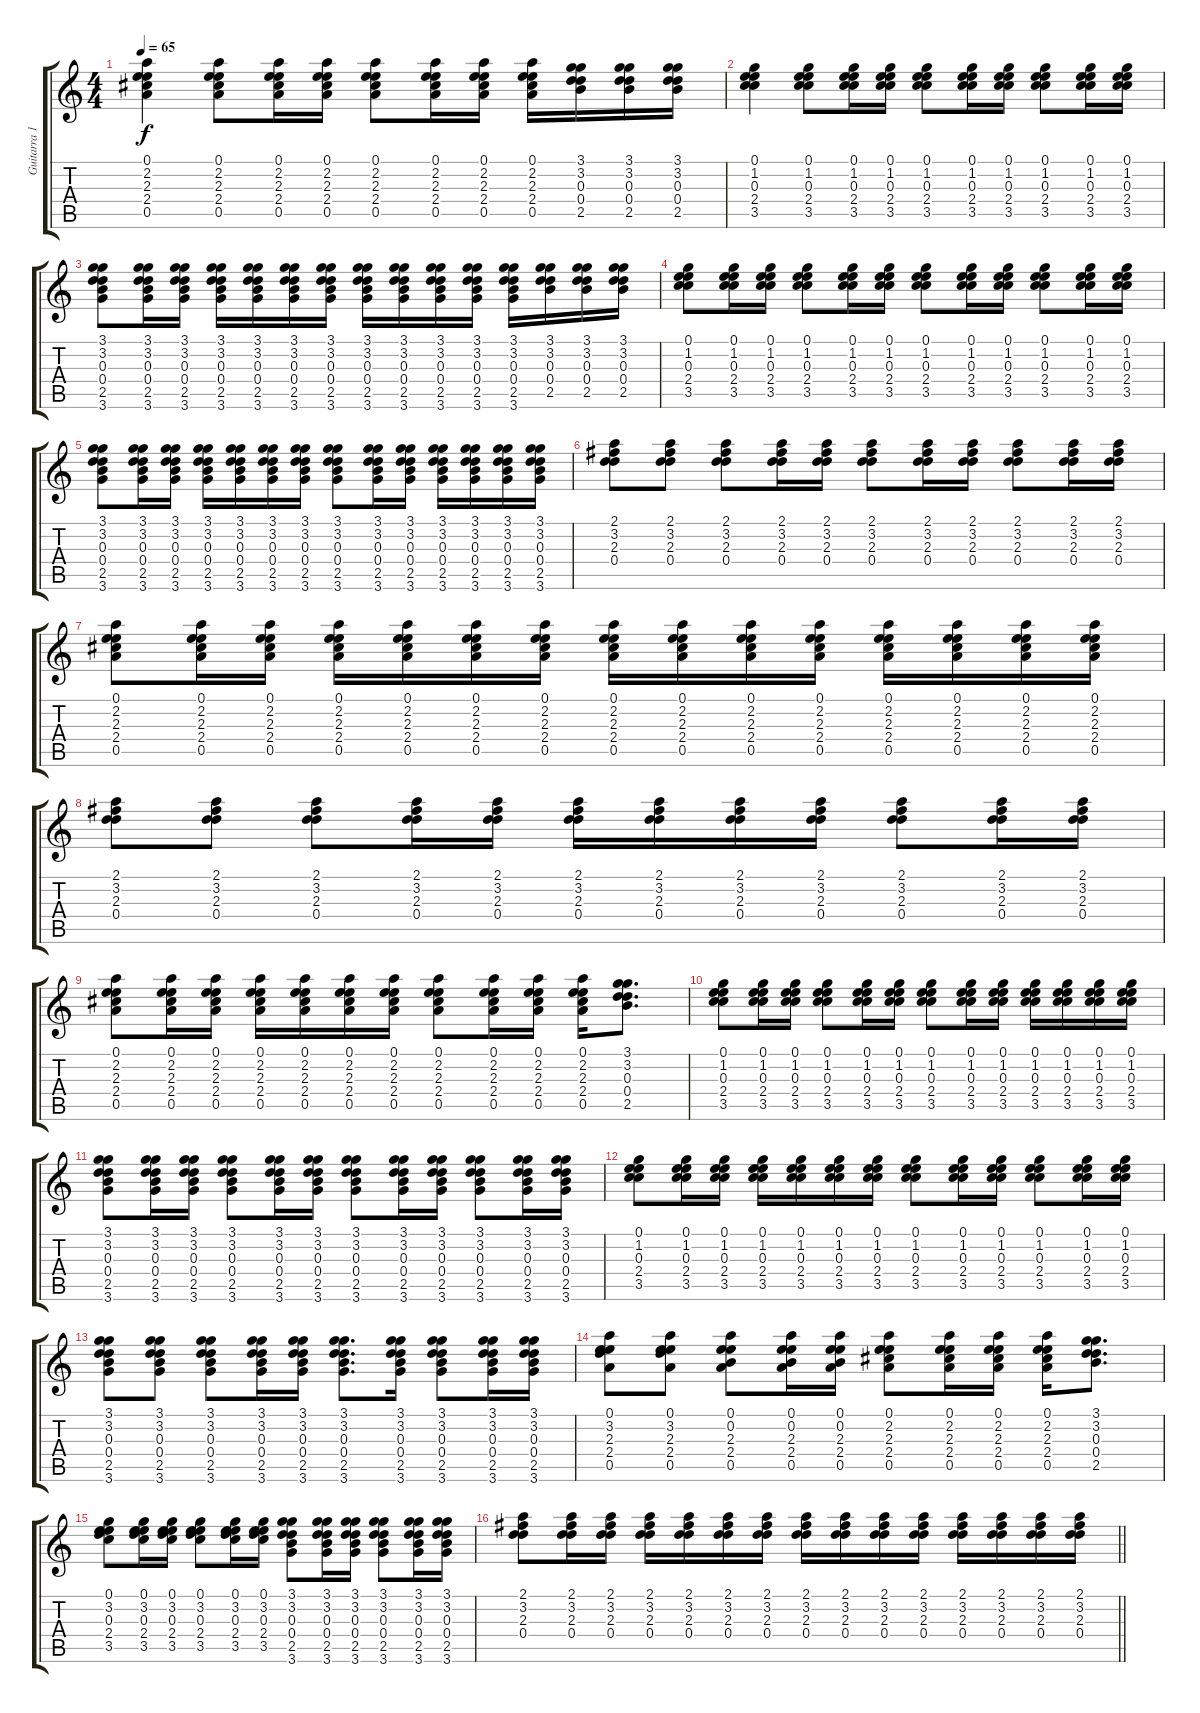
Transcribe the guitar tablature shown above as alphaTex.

\track ("Guitarra 1 (rasgueo)" "Guitarra 1") {instrument acousticguitarsteel}
\staff {score tabs}
\tuning (E4 B3 G4 D4 A3 E3) {hide}
\ts (4 4)
\tempo 65
\clef g2
\ks c
(0.1 2.2 2.3 2.4 0.5).4{dy f} (0.1 2.2 2.3 2.4 0.5).8 (0.1 2.2 2.3 2.4 0.5).16 (0.1 2.2 2.3 2.4 0.5).16 (0.1 2.2 2.3 2.4 0.5).8 (0.1 2.2 2.3 2.4 0.5).16 (0.1 2.2 2.3 2.4 0.5).16 (0.1 2.2 2.3 2.4 0.5).16 (3.1 3.2 0.3 0.4 2.5).16 (3.1 3.2 0.3 0.4 2.5).16 (3.1 3.2 0.3 0.4 2.5).16 |
(0.1 1.2 0.3 2.4 3.5).4 (0.1 1.2 0.3 2.4 3.5).8 (0.1 1.2 0.3 2.4 3.5).16 (0.1 1.2 0.3 2.4 3.5).16 (0.1 1.2 0.3 2.4 3.5).8 (0.1 1.2 0.3 2.4 3.5).16 (0.1 1.2 0.3 2.4 3.5).16 (0.1 1.2 0.3 2.4 3.5).8 (0.1 1.2 0.3 2.4 3.5).16 (0.1 1.2 0.3 2.4 3.5).16 |
(3.1 3.2 0.3 0.4 2.5 3.6).8 (3.1 3.2 0.3 0.4 2.5 3.6).16 (3.1 3.2 0.3 0.4 2.5 3.6).16 (3.1 3.2 0.3 0.4 2.5 3.6).16 (3.1 3.2 0.3 0.4 2.5 3.6).16 (3.1 3.2 0.3 0.4 2.5 3.6).16 (3.1 3.2 0.3 0.4 2.5 3.6).16 (3.1 3.2 0.3 0.4 2.5 3.6).16 (3.1 3.2 0.3 0.4 2.5 3.6).16 (3.1 3.2 0.3 0.4 2.5 3.6).16 (3.1 3.2 0.3 0.4 2.5 3.6).16 (3.1 3.2 0.3 0.4 2.5 3.6).16 (3.1 3.2 0.3 0.4 2.5).16 (3.1 3.2 0.3 0.4 2.5).16 (3.1 3.2 0.3 0.4 2.5).16 |
(0.1 1.2 0.3 2.4 3.5).8 (0.1 1.2 0.3 2.4 3.5).16 (0.1 1.2 0.3 2.4 3.5).16 (0.1 1.2 0.3 2.4 3.5).8 (0.1 1.2 0.3 2.4 3.5).16 (0.1 1.2 0.3 2.4 3.5).16 (0.1 1.2 0.3 2.4 3.5).8 (0.1 1.2 0.3 2.4 3.5).16 (0.1 1.2 0.3 2.4 3.5).16 (0.1 1.2 0.3 2.4 3.5).8 (0.1 1.2 0.3 2.4 3.5).16 (0.1 1.2 0.3 2.4 3.5).16 |
(3.1 3.2 0.3 0.4 2.5 3.6).8 (3.1 3.2 0.3 0.4 2.5 3.6).16 (3.1 3.2 0.3 0.4 2.5 3.6).16 (3.1 3.2 0.3 0.4 2.5 3.6).16 (3.1 3.2 0.3 0.4 2.5 3.6).16 (3.1 3.2 0.3 0.4 2.5 3.6).16 (3.1 3.2 0.3 0.4 2.5 3.6).16 (3.1 3.2 0.3 0.4 2.5 3.6).8 (3.1 3.2 0.3 0.4 2.5 3.6).16 (3.1 3.2 0.3 0.4 2.5 3.6).16 (3.1 3.2 0.3 0.4 2.5 3.6).16 (3.1 3.2 0.3 0.4 2.5 3.6).16 (3.1 3.2 0.3 0.4 2.5 3.6).16 (3.1 3.2 0.3 0.4 2.5 3.6).16 |
(2.1 3.2 2.3 0.4).8 (2.1 3.2 2.3 0.4).8 (2.1 3.2 2.3 0.4).8 (2.1 3.2 2.3 0.4).16 (2.1 3.2 2.3 0.4).16 (2.1 3.2 2.3 0.4).8 (2.1 3.2 2.3 0.4).16 (2.1 3.2 2.3 0.4).16 (2.1 3.2 2.3 0.4).8 (2.1 3.2 2.3 0.4).16 (2.1 3.2 2.3 0.4).16 |
(0.1 2.2 2.3 2.4 0.5).8 (0.1 2.2 2.3 2.4 0.5).16 (0.1 2.2 2.3 2.4 0.5).16 (0.1 2.2 2.3 2.4 0.5).16 (0.1 2.2 2.3 2.4 0.5).16 (0.1 2.2 2.3 2.4 0.5).16 (0.1 2.2 2.3 2.4 0.5).16 (0.1 2.2 2.3 2.4 0.5).16 (0.1 2.2 2.3 2.4 0.5).16 (0.1 2.2 2.3 2.4 0.5).16 (0.1 2.2 2.3 2.4 0.5).16 (0.1 2.2 2.3 2.4 0.5).16 (0.1 2.2 2.3 2.4 0.5).16 (0.1 2.2 2.3 2.4 0.5).16 (0.1 2.2 2.3 2.4 0.5).16 |
(2.1 3.2 2.3 0.4).8 (2.1 3.2 2.3 0.4).8 (2.1 3.2 2.3 0.4).8 (2.1 3.2 2.3 0.4).16 (2.1 3.2 2.3 0.4).16 (2.1 3.2 2.3 0.4).16 (2.1 3.2 2.3 0.4).16 (2.1 3.2 2.3 0.4).16 (2.1 3.2 2.3 0.4).16 (2.1 3.2 2.3 0.4).8 (2.1 3.2 2.3 0.4).16 (2.1 3.2 2.3 0.4).16 |
(0.1 2.2 2.3 2.4 0.5).8 (0.1 2.2 2.3 2.4 0.5).16 (0.1 2.2 2.3 2.4 0.5).16 (0.1 2.2 2.3 2.4 0.5).16 (0.1 2.2 2.3 2.4 0.5).16 (0.1 2.2 2.3 2.4 0.5).16 (0.1 2.2 2.3 2.4 0.5).16 (0.1 2.2 2.3 2.4 0.5).8 (0.1 2.2 2.3 2.4 0.5).16 (0.1 2.2 2.3 2.4 0.5).16 (0.1 2.2 2.3 2.4 0.5).16 (3.1 3.2 0.3 0.4 2.5).8{d} |
(0.1 1.2 0.3 2.4 3.5).8 (0.1 1.2 0.3 2.4 3.5).16 (0.1 1.2 0.3 2.4 3.5).16 (0.1 1.2 0.3 2.4 3.5).8 (0.1 1.2 0.3 2.4 3.5).16 (0.1 1.2 0.3 2.4 3.5).16 (0.1 1.2 0.3 2.4 3.5).8 (0.1 1.2 0.3 2.4 3.5).16 (0.1 1.2 0.3 2.4 3.5).16 (0.1 1.2 0.3 2.4 3.5).16 (0.1 1.2 0.3 2.4 3.5).16 (0.1 1.2 0.3 2.4 3.5).16 (0.1 1.2 0.3 2.4 3.5).16 |
(3.1 3.2 0.3 0.4 2.5 3.6).8 (3.1 3.2 0.3 0.4 2.5 3.6).16 (3.1 3.2 0.3 0.4 2.5 3.6).16 (3.1 3.2 0.3 0.4 2.5 3.6).8 (3.1 3.2 0.3 0.4 2.5 3.6).16 (3.1 3.2 0.3 0.4 2.5 3.6).16 (3.1 3.2 0.3 0.4 2.5 3.6).8 (3.1 3.2 0.3 0.4 2.5 3.6).16 (3.1 3.2 0.3 0.4 2.5 3.6).16 (3.1 3.2 0.3 0.4 2.5 3.6).8 (3.1 3.2 0.3 0.4 2.5 3.6).16 (3.1 3.2 0.3 0.4 2.5 3.6).16 |
(0.1 1.2 0.3 2.4 3.5).8 (0.1 1.2 0.3 2.4 3.5).16 (0.1 1.2 0.3 2.4 3.5).16 (0.1 1.2 0.3 2.4 3.5).16 (0.1 1.2 0.3 2.4 3.5).16 (0.1 1.2 0.3 2.4 3.5).16 (0.1 1.2 0.3 2.4 3.5).16 (0.1 1.2 0.3 2.4 3.5).8 (0.1 1.2 0.3 2.4 3.5).16 (0.1 1.2 0.3 2.4 3.5).16 (0.1 1.2 0.3 2.4 3.5).8 (0.1 1.2 0.3 2.4 3.5).16 (0.1 1.2 0.3 2.4 3.5).16 |
(3.1 3.2 0.3 0.4 2.5 3.6).8 (3.1 3.2 0.3 0.4 2.5 3.6).8 (3.1 3.2 0.3 0.4 2.5 3.6).8 (3.1 3.2 0.3 0.4 2.5 3.6).16 (3.1 3.2 0.3 0.4 2.5 3.6).16 (3.1 3.2 0.3 0.4 2.5 3.6).8{d} (3.1 3.2 0.3 0.4 2.5 3.6).16 (3.1 3.2 0.3 0.4 2.5 3.6).8 (3.1 3.2 0.3 0.4 2.5 3.6).16 (3.1 3.2 0.3 0.4 2.5 3.6).16 |
(0.1 3.2 2.3 2.4 0.5).8 (0.1 3.2 2.3 2.4 0.5).8 (0.1 0.2 2.3 2.4 0.5).8 (0.1 0.2 2.3 2.4 0.5).16 (0.1 0.2 2.3 2.4 0.5).16 (0.1 2.2 2.3 2.4 0.5).8 (0.1 2.2 2.3 2.4 0.5).16 (0.1 2.2 2.3 2.4 0.5).16 (0.1 2.2 2.3 2.4 0.5).16 (3.1 3.2 0.3 0.4 2.5).8{d} |
(0.1 3.2 0.3 2.4 3.5).8 (0.1 3.2 0.3 2.4 3.5).16 (0.1 3.2 0.3 2.4 3.5).16 (0.1 3.2 0.3 2.4 3.5).8 (0.1 3.2 0.3 2.4 3.5).16 (0.1 3.2 0.3 2.4 3.5).16 (3.1 3.2 0.3 0.4 2.5 3.6).8 (3.1 3.2 0.3 0.4 2.5 3.6).16 (3.1 3.2 0.3 0.4 2.5 3.6).16 (3.1 3.2 0.3 0.4 2.5 3.6).8 (3.1 3.2 0.3 0.4 2.5 3.6).16 (3.1 3.2 0.3 0.4 2.5 3.6).16 |
\barLineRight lightlight
(2.1 3.2 2.3 0.4).8 (2.1 3.2 2.3 0.4).16 (2.1 3.2 2.3 0.4).16 (2.1 3.2 2.3 0.4).16 (2.1 3.2 2.3 0.4).16 (2.1 3.2 2.3 0.4).16 (2.1 3.2 2.3 0.4).16 (2.1 3.2 2.3 0.4).16 (2.1 3.2 2.3 0.4).16 (2.1 3.2 2.3 0.4).16 (2.1 3.2 2.3 0.4).16 (2.1 3.2 2.3 0.4).16 (2.1 3.2 2.3 0.4).16 (2.1 3.2 2.3 0.4).16 (2.1 3.2 2.3 0.4).16
